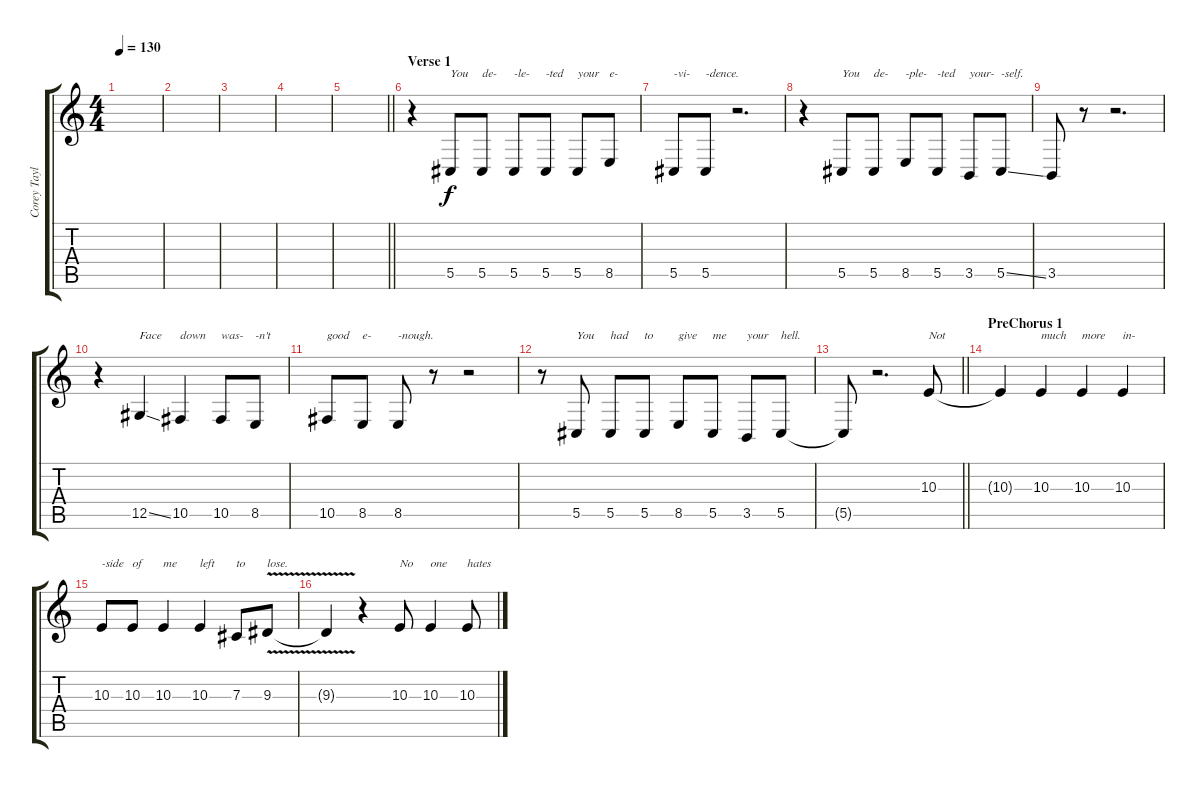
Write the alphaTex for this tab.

\track ("Corey Taylor" "Corey Tayl") {instrument lead2sawtooth}
\staff {score tabs}
\tuning (Eb4 Bb3 Gb3 Db3 Ab2 Db2) {hide}
\ts (4 4)
\tempo 130
\clef g2
\ks c
|
|
|
|
\barLineRight lightlight
|
\section ("" "Verse 1")
r.4 5.5.8{txt "You"} 5.5.8{txt "de-"} 5.5.8{txt "-le-"} 5.5.8{txt "-ted"} 5.5.8{txt "your"} 8.5.8{txt "e-"} |
5.5.8{txt "-vi-"} 5.5.8{txt "-dence."} r.2{d} |
r.4 5.5.8{txt "You"} 5.5.8{txt "de-"} 8.5.8{txt "-ple-"} 5.5.8{txt "-ted"} 3.5.8{txt "your-"} 5.5{ss}.8{txt "-self."} |
3.5.8 r.8 r.2{d} |
r.4 12.5{ss}.4{txt "Face"} 10.5.4{txt "down"} 10.5.8{txt "was-"} 8.5.8{txt "-n't"} |
10.5.8{txt "good"} 8.5.8{txt "e-"} 8.5.8{txt "-nough."} r.8 r.2 |
r.8 5.5.8{txt "You"} 5.5.8{txt "had"} 5.5.8{txt "to"} 8.5.8{txt "give"} 5.5.8{txt "me"} 3.5.8{txt "your"} 5.5.8{txt "hell."} |
\barLineRight lightlight
5.5{t}.8 r.2{d} 10.3.8{txt "Not"} |
\section ("" "PreChorus 1")
10.3{t}.4 10.3.4{txt "much"} 10.3.4{txt "more"} 10.3.4{txt "in-"} |
10.3.8{txt "-side"} 10.3.8{txt "of"} 10.3.4{txt "me"} 10.3.4{txt "left"} 7.3.8{txt "to"} 9.3{v}.8{txt "lose."} |
9.3{t}.4 r.4 10.3.8{txt "No"} 10.3.4{txt "one"} 10.3.8{txt "hates"}
